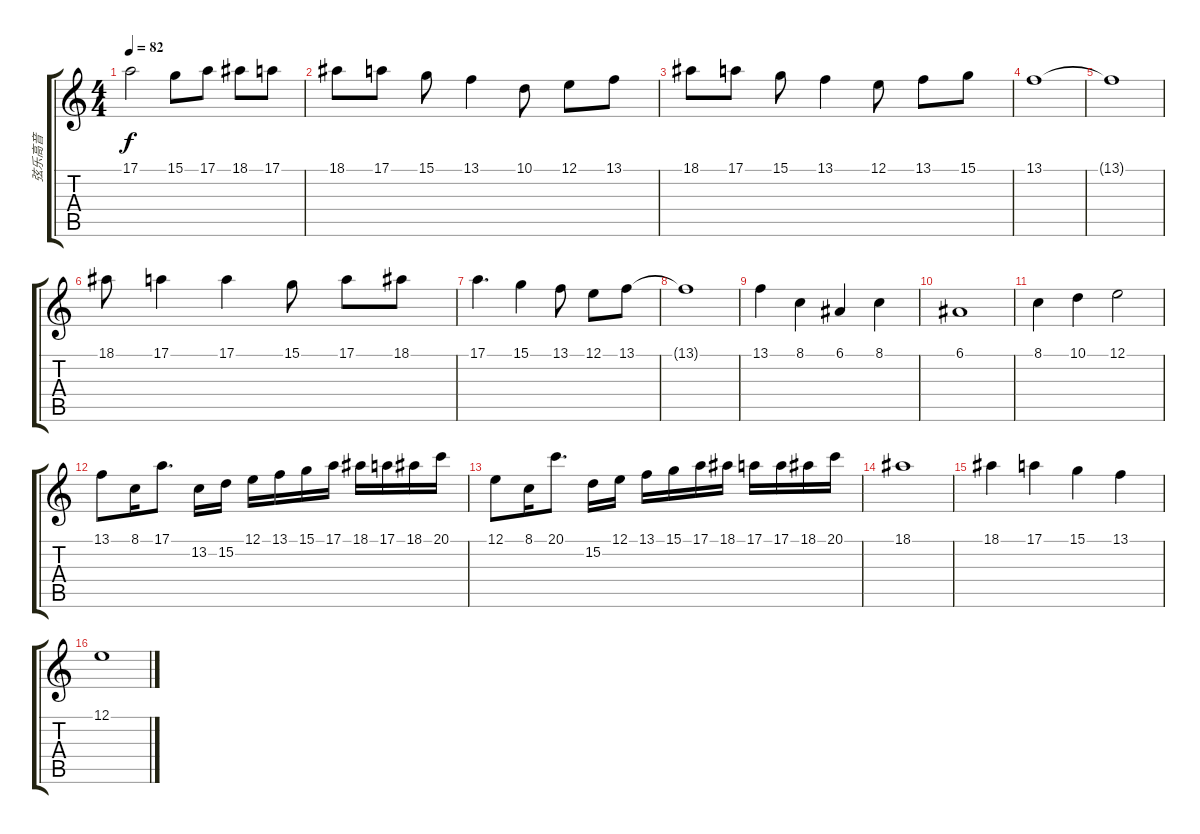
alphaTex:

\track ("弦乐高音" "弦乐高音") {instrument stringensemble1}
\staff {score tabs}
\tuning (E4 B3 G3 D3 A2 E2) {hide}
\ts (4 4)
\tempo 82
\clef g2
\ks c
17.1{t}.2{dy f} 15.1.8 17.1.8 18.1.8 17.1.8 |
18.1.8 17.1.8 15.1.8 13.1.4 10.1.8 12.1.8 13.1.8 |
18.1.8 17.1.8 15.1.8 13.1.4 12.1.8 13.1.8 15.1.8 |
13.1.1 |
13.1{t}.1 |
18.1.8 17.1.4 17.1.4 15.1.8 17.1.8 18.1.8 |
17.1.4{d} 15.1.4 13.1.8 12.1.8 13.1.8 |
13.1{t}.1 |
13.1.4 8.1.4 6.1.4 8.1.4 |
6.1.1 |
8.1.4 10.1.4 12.1.2 |
13.1.8 8.1.16 17.1.8{d} 13.2.16 15.2.16 12.1.16 13.1.16 15.1.16 17.1.16 18.1.16 17.1.16 18.1.16 20.1.16 |
12.1.8 8.1.16 20.1.8{d} 15.2.16 12.1.16 13.1.16 15.1.16 17.1.16 18.1.16 17.1.16 17.1.16 18.1.16 20.1.16 |
18.1.1 |
18.1.4 17.1.4 15.1.4 13.1.4 |
12.1.1
